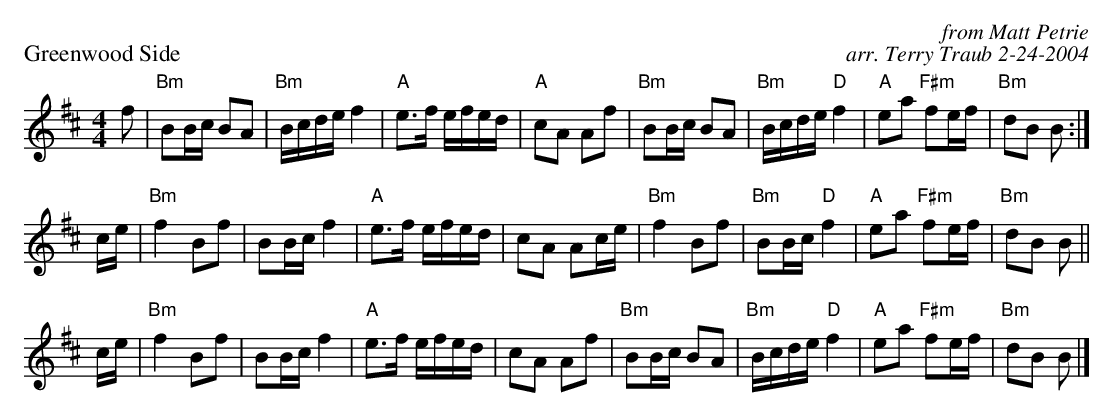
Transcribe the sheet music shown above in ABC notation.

X:1
P: Greenwood Side
C: from Matt Petrie
C: arr. Terry Traub 2-24-2004
M: 4/4
L: 1/8
K: Bm
f|"Bm"BB/c/ BA|"Bm"B/c/d/e/ f2|"A"e>f e/f/e/d/|"A"cA Af|"Bm"BB/c/ BA|"Bm"B/c/d/e/ "D"f2|"A"ea "F#m"fe/f/|"Bm"dB B :|
c/e/|"Bm"f2 Bf|BB/c/ f2|"A"e>f e/f/e/d/|cA Ac/e/|"Bm"f2 Bf|"Bm"BB/c/ "D"f2|"A"ea "F#m"fe/f/|"Bm"dB B||
c/e/|"Bm"f2 Bf|BB/c/ f2|"A"e>f e/f/e/d/|cA Af|"Bm"BB/c/ BA|"Bm"B/c/d/e/ "D"f2|"A"ea "F#m"fe/f/|"Bm"dB B |]
